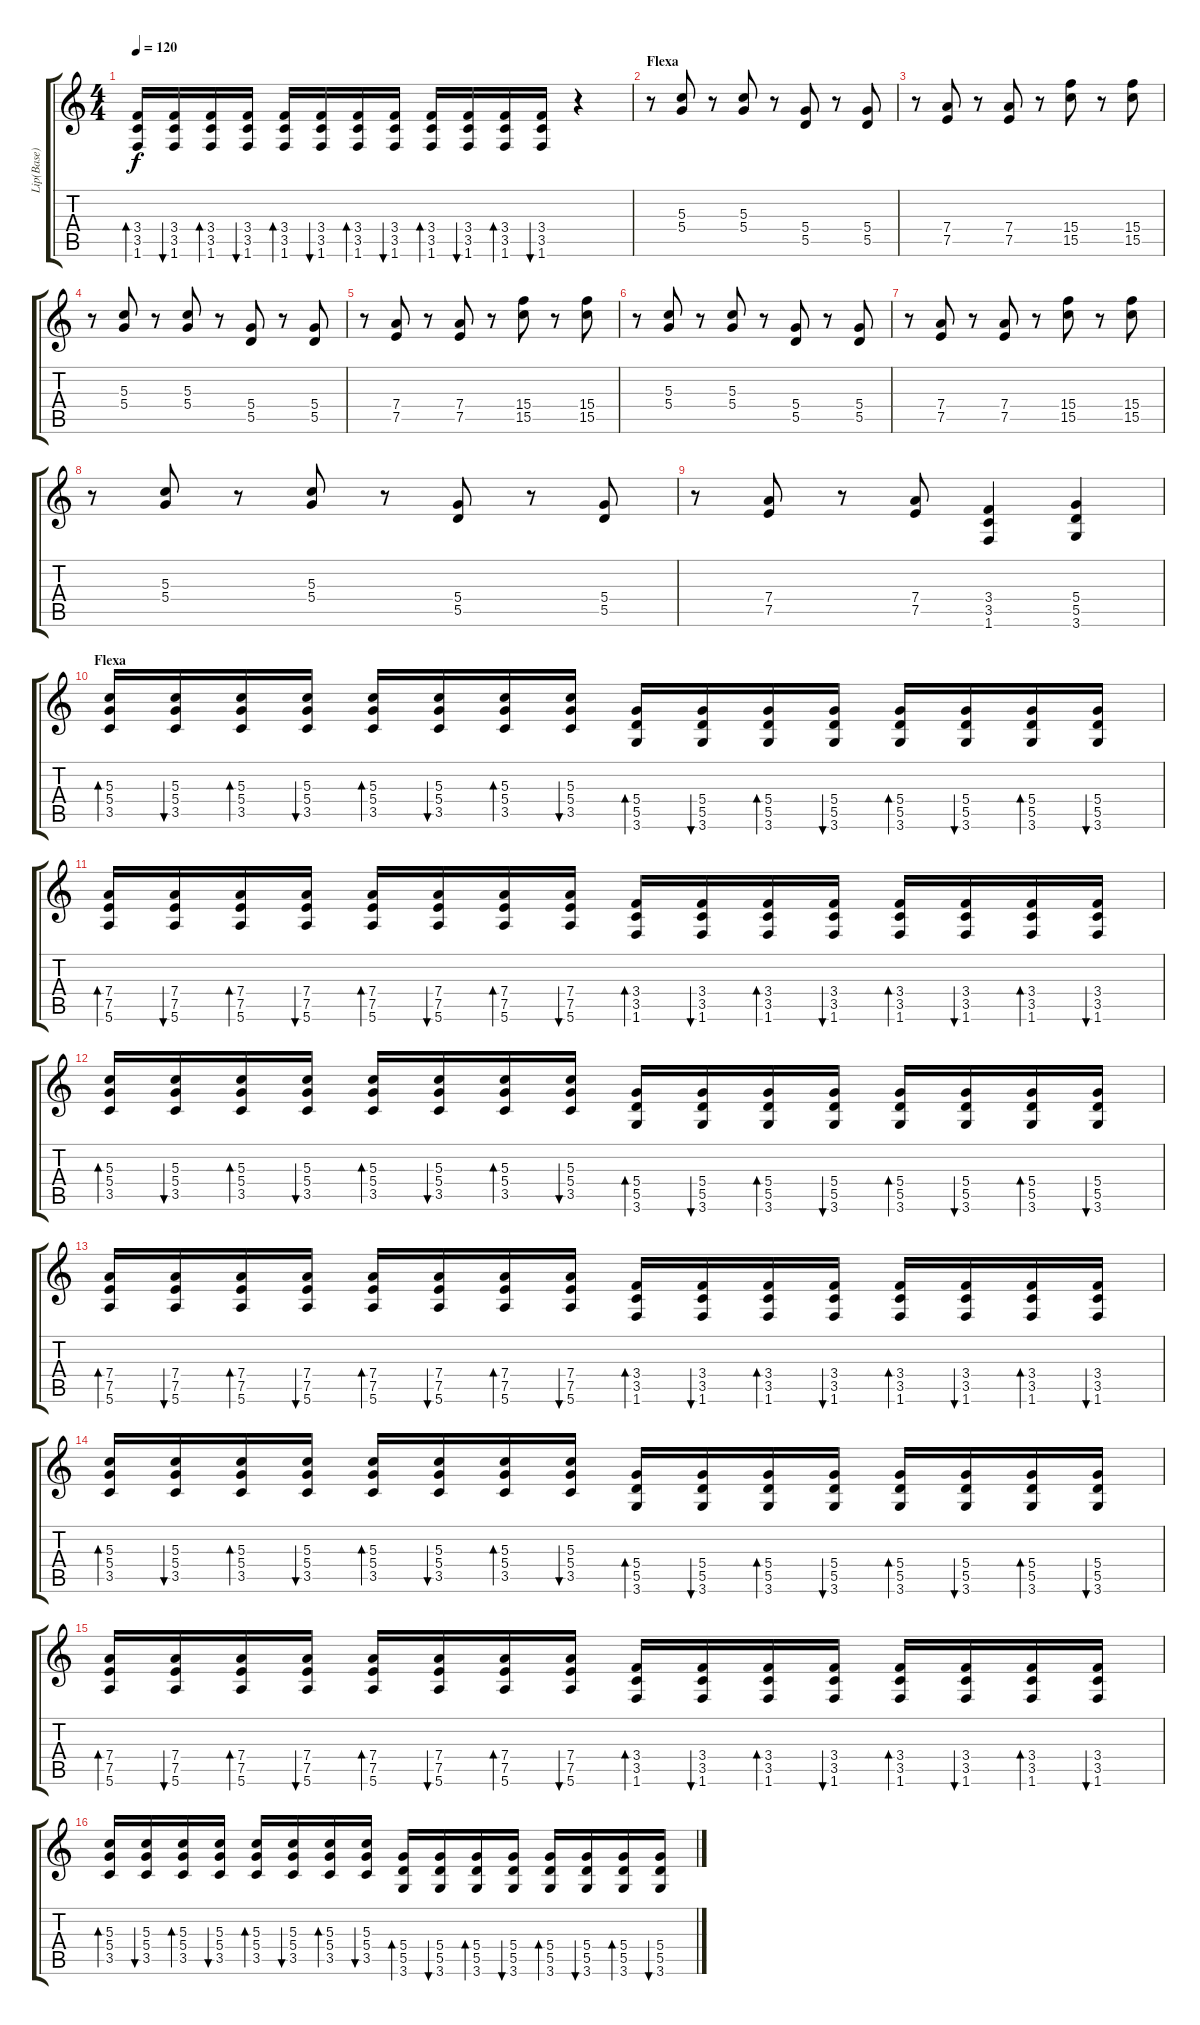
\track ("Lip(Base)" "Lip(Base)") {instrument overdrivenguitar}
\staff {score tabs}
\tuning (E4 B3 G3 D3 A2 E2) {hide}
\ts (4 4)
\tempo 120
\clef g2
\ks c
(3.4 3.5 1.6).16{bd 60 dy f} (3.4 3.5 1.6).16{bu 60} (3.4 3.5 1.6).16{bd 60} (3.4 3.5 1.6).16{bu 60} (3.4 3.5 1.6).16{bd 60} (3.4 3.5 1.6).16{bu 60} (3.4 3.5 1.6).16{bd 60} (3.4 3.5 1.6).16{bu 60} (3.4 3.5 1.6).16{bd 60} (3.4 3.5 1.6).16{bu 60} (3.4 3.5 1.6).16{bd 60} (3.4 3.5 1.6).16{bu 60} r.4 |
\section ("" "Flexa")
r.8 (5.3 5.4).8 r.8 (5.3 5.4).8 r.8 (5.4 5.5).8 r.8 (5.4 5.5).8 |
r.8 (7.4 7.5).8 r.8 (7.4 7.5).8 r.8 (15.4 15.5).8 r.8 (15.4 15.5).8 |
r.8 (5.3 5.4).8 r.8 (5.3 5.4).8 r.8 (5.4 5.5).8 r.8 (5.4 5.5).8 |
r.8 (7.4 7.5).8 r.8 (7.4 7.5).8 r.8 (15.4 15.5).8 r.8 (15.4 15.5).8 |
r.8 (5.3 5.4).8 r.8 (5.3 5.4).8 r.8 (5.4 5.5).8 r.8 (5.4 5.5).8 |
r.8 (7.4 7.5).8 r.8 (7.4 7.5).8 r.8 (15.4 15.5).8 r.8 (15.4 15.5).8 |
r.8 (5.3 5.4).8 r.8 (5.3 5.4).8 r.8 (5.4 5.5).8 r.8 (5.4 5.5).8 |
r.8 (7.4 7.5).8 r.8 (7.4 7.5).8 (3.4 3.5 1.6).4 (5.4 5.5 3.6).4 |
\section ("" "Flexa")
(5.3 5.4 3.5).16{bd 120} (5.3 5.4 3.5).16{bu 120} (5.3 5.4 3.5).16{bd 120} (5.3 5.4 3.5).16{bu 120} (5.3 5.4 3.5).16{bd 120} (5.3 5.4 3.5).16{bu 120} (5.3 5.4 3.5).16{bd 120} (5.3 5.4 3.5).16{bu 120} (5.4 5.5 3.6).16{bd 120} (5.4 5.5 3.6).16{bu 120} (5.4 5.5 3.6).16{bd 120} (5.4 5.5 3.6).16{bu 120} (5.4 5.5 3.6).16{bd 120} (5.4 5.5 3.6).16{bu 120} (5.4 5.5 3.6).16{bd 120} (5.4 5.5 3.6).16{bu 120} |
(7.4 7.5 5.6).16{bd 120} (7.4 7.5 5.6).16{bu 120} (7.4 7.5 5.6).16{bd 120} (7.4 7.5 5.6).16{bu 120} (7.4 7.5 5.6).16{bd 120} (7.4 7.5 5.6).16{bu 120} (7.4 7.5 5.6).16{bd 120} (7.4 7.5 5.6).16{bu 120} (3.4 3.5 1.6).16{bd 120} (3.4 3.5 1.6).16{bu 120} (3.4 3.5 1.6).16{bd 120} (3.4 3.5 1.6).16{bu 120} (3.4 3.5 1.6).16{bd 120} (3.4 3.5 1.6).16{bu 120} (3.4 3.5 1.6).16{bd 120} (3.4 3.5 1.6).16{bu 120} |
(5.3 5.4 3.5).16{bd 120} (5.3 5.4 3.5).16{bu 120} (5.3 5.4 3.5).16{bd 120} (5.3 5.4 3.5).16{bu 120} (5.3 5.4 3.5).16{bd 120} (5.3 5.4 3.5).16{bu 120} (5.3 5.4 3.5).16{bd 120} (5.3 5.4 3.5).16{bu 120} (5.4 5.5 3.6).16{bd 120} (5.4 5.5 3.6).16{bu 120} (5.4 5.5 3.6).16{bd 120} (5.4 5.5 3.6).16{bu 120} (5.4 5.5 3.6).16{bd 120} (5.4 5.5 3.6).16{bu 120} (5.4 5.5 3.6).16{bd 120} (5.4 5.5 3.6).16{bu 120} |
(7.4 7.5 5.6).16{bd 120} (7.4 7.5 5.6).16{bu 120} (7.4 7.5 5.6).16{bd 120} (7.4 7.5 5.6).16{bu 120} (7.4 7.5 5.6).16{bd 120} (7.4 7.5 5.6).16{bu 120} (7.4 7.5 5.6).16{bd 120} (7.4 7.5 5.6).16{bu 120} (3.4 3.5 1.6).16{bd 120} (3.4 3.5 1.6).16{bu 120} (3.4 3.5 1.6).16{bd 120} (3.4 3.5 1.6).16{bu 120} (3.4 3.5 1.6).16{bd 120} (3.4 3.5 1.6).16{bu 120} (3.4 3.5 1.6).16{bd 120} (3.4 3.5 1.6).16{bu 120} |
(5.3 5.4 3.5).16{bd 120} (5.3 5.4 3.5).16{bu 120} (5.3 5.4 3.5).16{bd 120} (5.3 5.4 3.5).16{bu 120} (5.3 5.4 3.5).16{bd 120} (5.3 5.4 3.5).16{bu 120} (5.3 5.4 3.5).16{bd 120} (5.3 5.4 3.5).16{bu 120} (5.4 5.5 3.6).16{bd 120} (5.4 5.5 3.6).16{bu 120} (5.4 5.5 3.6).16{bd 120} (5.4 5.5 3.6).16{bu 120} (5.4 5.5 3.6).16{bd 120} (5.4 5.5 3.6).16{bu 120} (5.4 5.5 3.6).16{bd 120} (5.4 5.5 3.6).16{bu 120} |
(7.4 7.5 5.6).16{bd 120} (7.4 7.5 5.6).16{bu 120} (7.4 7.5 5.6).16{bd 120} (7.4 7.5 5.6).16{bu 120} (7.4 7.5 5.6).16{bd 120} (7.4 7.5 5.6).16{bu 120} (7.4 7.5 5.6).16{bd 120} (7.4 7.5 5.6).16{bu 120} (3.4 3.5 1.6).16{bd 120} (3.4 3.5 1.6).16{bu 120} (3.4 3.5 1.6).16{bd 120} (3.4 3.5 1.6).16{bu 120} (3.4 3.5 1.6).16{bd 120} (3.4 3.5 1.6).16{bu 120} (3.4 3.5 1.6).16{bd 120} (3.4 3.5 1.6).16{bu 120} |
(5.3 5.4 3.5).16{bd 120} (5.3 5.4 3.5).16{bu 120} (5.3 5.4 3.5).16{bd 120} (5.3 5.4 3.5).16{bu 120} (5.3 5.4 3.5).16{bd 120} (5.3 5.4 3.5).16{bu 120} (5.3 5.4 3.5).16{bd 120} (5.3 5.4 3.5).16{bu 120} (5.4 5.5 3.6).16{bd 120} (5.4 5.5 3.6).16{bu 120} (5.4 5.5 3.6).16{bd 120} (5.4 5.5 3.6).16{bu 120} (5.4 5.5 3.6).16{bd 120} (5.4 5.5 3.6).16{bu 120} (5.4 5.5 3.6).16{bd 120} (5.4 5.5 3.6).16{bu 120}
